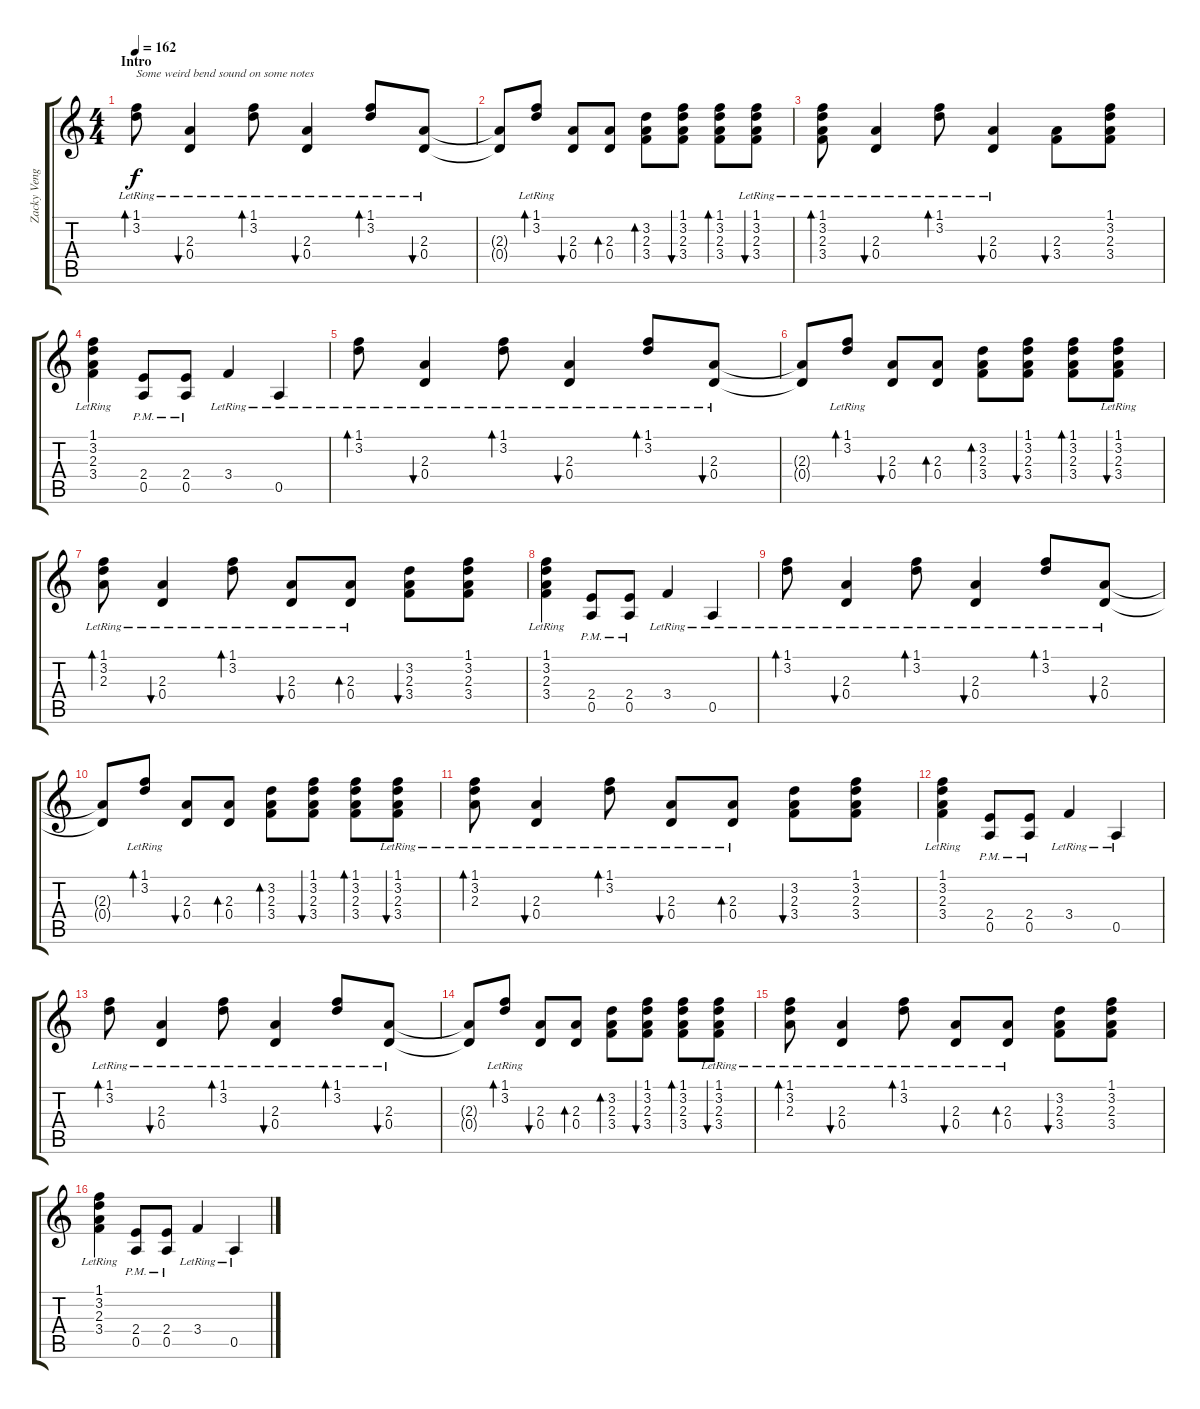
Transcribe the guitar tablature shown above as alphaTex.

\track ("Zacky Vengeance" "Zacky Veng") {instrument distortionguitar}
\staff {score tabs}
\tuning (E4 B3 G3 D3 A2 D2) {hide}
\ts (4 4)
\section ("" "Intro")
\tempo 162
\clef g2
\ks c
(1.1{lr} 3.2{lr}).8{bd 480 txt "Some weird bend sound on some notes" dy f instrument acousticguitarnylon} (2.3{lr} 0.4{lr}).4{bu 120} (1.1{lr} 3.2{lr}).8{bd 60} (2.3{lr} 0.4{lr}).4{bu 120} (1.1{lr} 3.2{lr}).8{bd 60} (2.3{lr} 0.4{lr}).8{bu 120} |
(2.3{t} 0.4{t}).8 (1.1 3.2{lr}).8{bd 60} (2.3 0.4).8{bu 120} (2.3 0.4).8{bd 120} (3.2 2.3 3.4).8{bd 120} (1.1 3.2 2.3 3.4).8{bu 60} (1.1 3.2 2.3 3.4).8{bd 60} (1.1{lr} 3.2{lr} 2.3{lr} 3.4{lr}).8{bu 60} |
(1.1{lr} 3.2{lr} 2.3{lr} 3.4).8{bd 60} (2.3{lr} 0.4{lr}).4{bu 120} (1.1{lr} 3.2{lr}).8{bd 60} (2.3{lr} 0.4{lr}).4{bu 120} (2.3 3.4).8{bu 120} (1.1 3.2 2.3 3.4).8 |
(1.1{lr} 3.2{lr} 2.3{lr} 3.4{lr}).4 (2.4{pm} 0.5{pm}).8 (2.4{pm} 0.5{pm}).8 3.4{lr}.4 0.5{lr}.4 |
(1.1 3.2{lr}).8{bd 60} (2.3{lr} 0.4{lr}).4{bu 120} (1.1{lr} 3.2{lr}).8{bd 60} (2.3{lr} 0.4{lr}).4{bu 120} (1.1{lr} 3.2{lr}).8{bd 60} (2.3{lr} 0.4{lr}).8{bu 120} |
(2.3{t} 0.4{t}).8 (1.1 3.2{lr}).8{bd 60} (2.3 0.4).8{bu 120} (2.3 0.4).8{bd 120} (3.2 2.3 3.4).8{bd 120} (1.1 3.2 2.3 3.4).8{bu 60} (1.1 3.2 2.3 3.4).8{bd 60} (1.1{lr} 3.2{lr} 2.3{lr} 3.4{lr}).8{bu 60} |
(1.1{lr} 3.2{lr} 2.3{lr}).8{bd 60} (2.3{lr} 0.4{lr}).4{bu 120} (1.1{lr} 3.2{lr}).8{bd 60} (2.3{lr} 0.4{lr}).8{bu 120} (2.3{lr} 0.4{lr}).8{bd 60} (3.2 2.3 3.4).8{bu 120} (1.1 3.2 2.3 3.4).8 |
(1.1{lr} 3.2{lr} 2.3{lr} 3.4{lr}).4 (2.4{pm} 0.5{pm}).8 (2.4{pm} 0.5{pm}).8 3.4{lr}.4 0.5{lr}.4 |
(1.1 3.2{lr}).8{bd 60} (2.3{lr} 0.4{lr}).4{bu 120} (1.1{lr} 3.2{lr}).8{bd 60} (2.3{lr} 0.4{lr}).4{bu 120} (1.1{lr} 3.2{lr}).8{bd 60} (2.3{lr} 0.4{lr}).8{bu 120} |
(2.3{t} 0.4{t}).8 (1.1 3.2{lr}).8{bd 60} (2.3 0.4).8{bu 120} (2.3 0.4).8{bd 120} (3.2 2.3 3.4).8{bd 120} (1.1 3.2 2.3 3.4).8{bu 60} (1.1 3.2 2.3 3.4).8{bd 60} (1.1{lr} 3.2{lr} 2.3{lr} 3.4{lr}).8{bu 60} |
(1.1{lr} 3.2{lr} 2.3{lr}).8{bd 60} (2.3{lr} 0.4{lr}).4{bu 120} (1.1{lr} 3.2{lr}).8{bd 60} (2.3{lr} 0.4{lr}).8{bu 120} (2.3{lr} 0.4{lr}).8{bd 60} (3.2 2.3 3.4).8{bu 120} (1.1 3.2 2.3 3.4).8 |
(1.1{lr} 3.2{lr} 2.3{lr} 3.4{lr}).4 (2.4{pm} 0.5{pm}).8 (2.4{pm} 0.5{pm}).8 3.4{lr}.4 0.5{lr}.4 |
(1.1 3.2{lr}).8{bd 60} (2.3{lr} 0.4{lr}).4{bu 120} (1.1{lr} 3.2{lr}).8{bd 60} (2.3{lr} 0.4{lr}).4{bu 120} (1.1{lr} 3.2{lr}).8{bd 60} (2.3{lr} 0.4{lr}).8{bu 120} |
(2.3{t} 0.4{t}).8 (1.1 3.2{lr}).8{bd 60} (2.3 0.4).8{bu 120} (2.3 0.4).8{bd 120} (3.2 2.3 3.4).8{bd 120} (1.1 3.2 2.3 3.4).8{bu 60} (1.1 3.2 2.3 3.4).8{bd 60} (1.1{lr} 3.2{lr} 2.3{lr} 3.4{lr}).8{bu 60} |
(1.1{lr} 3.2{lr} 2.3{lr}).8{bd 60} (2.3{lr} 0.4{lr}).4{bu 120} (1.1{lr} 3.2{lr}).8{bd 60} (2.3{lr} 0.4{lr}).8{bu 120} (2.3{lr} 0.4{lr}).8{bd 60} (3.2 2.3 3.4).8{bu 120} (1.1 3.2 2.3 3.4).8 |
(1.1{lr} 3.2{lr} 2.3{lr} 3.4{lr}).4 (2.4{pm} 0.5{pm}).8 (2.4{pm} 0.5{pm}).8 3.4{lr}.4 0.5{lr}.4
